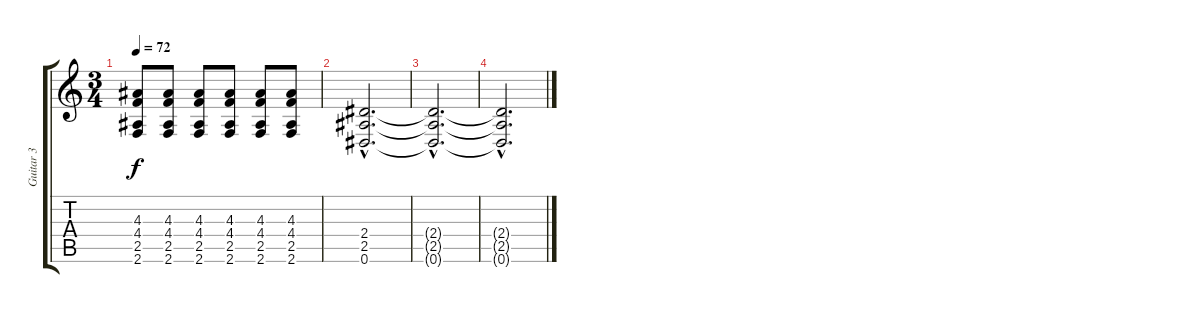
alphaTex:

\track ("Guitar 3" "Guitar 3") {instrument distortionguitar}
\staff {score tabs}
\tuning (Eb4 Bb3 Gb3 Db3 Ab2 Eb2) {hide}
\ts (3 4)
\tempo 72
\clef g2
\ks c
(4.3 4.4 2.5 2.6).8{dy f} (4.3 4.4 2.5 2.6).8 (4.3 4.4 2.5 2.6).8 (4.3 4.4 2.5 2.6).8 (4.3 4.4 2.5 2.6).8 (4.3 4.4 2.5 2.6).8 |
(2.4{hac} 2.5{hac} 0.6{hac}).2{d} |
(2.4{hac t} 2.5{hac t} 0.6{hac t}).2{d} |
(2.4{hac t} 2.5{hac t} 0.6{hac t}).2{d}
